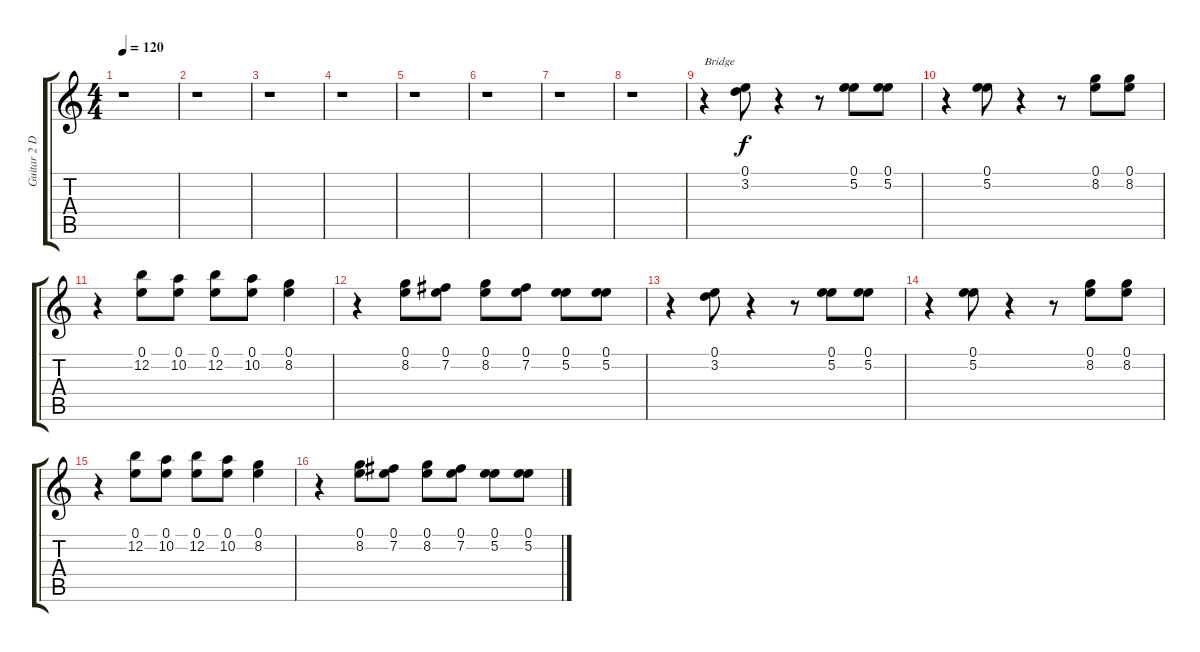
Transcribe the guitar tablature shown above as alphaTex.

\track ("Guitar 2 Distortion" "Guitar 2 D") {instrument distortionguitar}
\staff {score tabs}
\tuning (E4 B3 G3 D3 A2 D2) {hide}
\ts (4 4)
\tempo 120
\clef g2
\ks c
r.1{dy f} |
r.1 |
r.1 |
r.1 |
r.1 |
r.1 |
r.1 |
r.1 |
r.4{txt "Bridge"} (0.1 3.2).8 r.4 r.8 (0.1 5.2).8 (0.1 5.2).8 |
r.4 (0.1 5.2).8 r.4 r.8 (0.1 8.2).8 (0.1 8.2).8 |
r.4 (0.1 12.2).8 (0.1 10.2).8 (0.1 12.2).8 (0.1 10.2).8 (0.1 8.2).4 |
r.4 (0.1 8.2).8 (0.1 7.2).8 (0.1 8.2).8 (0.1 7.2).8 (0.1 5.2).8 (0.1 5.2).8 |
r.4 (0.1 3.2).8 r.4 r.8 (0.1 5.2).8 (0.1 5.2).8 |
r.4 (0.1 5.2).8 r.4 r.8 (0.1 8.2).8 (0.1 8.2).8 |
r.4 (0.1 12.2).8 (0.1 10.2).8 (0.1 12.2).8 (0.1 10.2).8 (0.1 8.2).4 |
r.4 (0.1 8.2).8 (0.1 7.2).8 (0.1 8.2).8 (0.1 7.2).8 (0.1 5.2).8 (0.1 5.2).8
